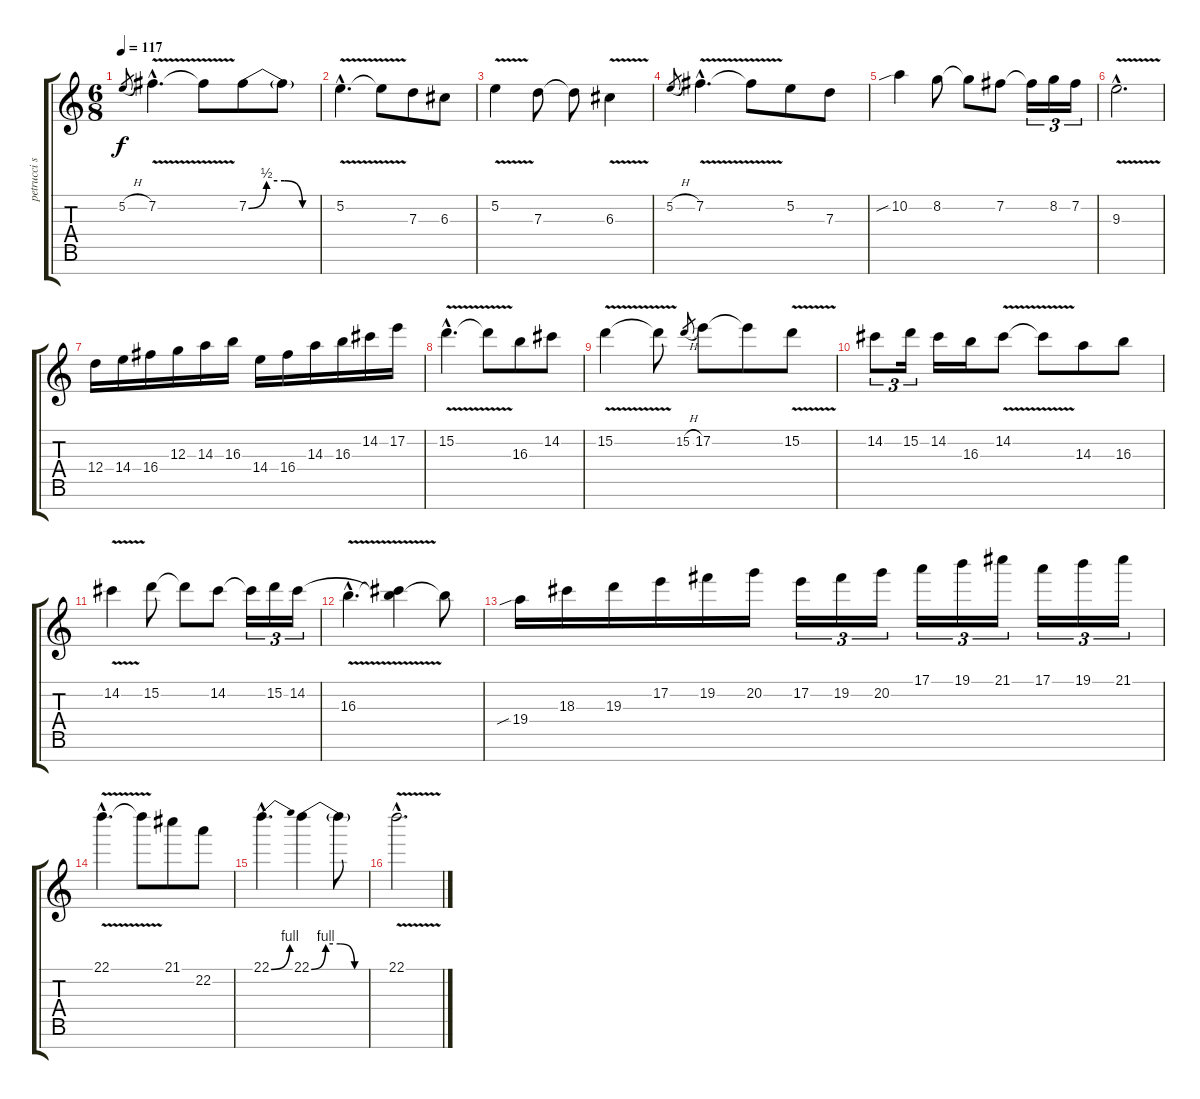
\track ("petrucci solo 7str." "petrucci s") {instrument distortionguitar}
\staff {score tabs}
\tuning (E4 B3 G3 D3 A2 E2 B1) {hide}
\ts (6 8)
\tempo 117
\clef g2
\ks c
5.2{h}.8{gr dy f} 7.2{v hac}.4{d} 7.2{t}.8 7.2{be (custom 0 0 15 2 30 2 45 0 60 0)}.8 7.2{t}.8 |
5.2{v hac}.4{d} 5.2{t}.8 7.3.8 6.3.8 |
5.2{v}.4 7.3.8 7.3{t}.8 6.3{v}.4 |
5.2{h}.8{gr} 7.2{v hac}.4{d} 7.2{t}.8 5.2.8 7.3.8 |
10.2{sib}.4 8.2.8 8.2{t}.8 7.2.8 7.2{t}.16{tu (3 2)} 8.2.16{tu (3 2)} 7.2.16{tu (3 2)} |
9.3{v hac}.2{d} |
12.4.16 14.4.16 16.4.16 12.3.16 14.3.16 16.3.16 14.4.16 16.4.16 14.3.16 16.3.16 14.2.16 17.2.16 |
15.2{v hac}.4{d} 15.2{t}.8 16.3.8 14.2.8 |
15.2{v}.4 15.2{t}.8 15.2{h}.8{gr} 17.2.8 17.2{t}.8 15.2{v}.8 |
14.2.8{tu (3 2)} 15.2.16{tu (3 2)} 14.2.16 16.3.16 14.2{v}.8 14.2{t}.8 14.3.8 16.3.8 |
14.2{v}.4 15.2.8 15.2{t}.8 14.2.8 14.2{t}.16{tu (3 2)} 15.2.16{tu (3 2)} 14.2.16{tu (3 2)} |
16.3{v hac}.4{d} (14.2{t} 16.3{t}).4 16.3{t}.8 |
19.4{sib}.16 18.3.16 19.3.16 17.2.16 19.2.16 20.2.16 17.2.16{tu (3 2)} 19.2.16{tu (3 2)} 20.2.16{tu (3 2)} 17.1.16{tu (3 2)} 19.1.16{tu (3 2)} 21.1.16{tu (3 2)} 17.1.16{tu (3 2)} 19.1.16{tu (3 2)} 21.1.16{tu (3 2)} |
22.1{v hac}.4{d} 22.1{t}.8 21.1.8 22.2.8 |
22.1{be (bend 0 0 60 4) hac}.4{d} 22.1{be (custom 0 0 15 4 30 4 45 0 60 0)}.4 22.1{t}.8 |
22.1{v hac}.2{d}
